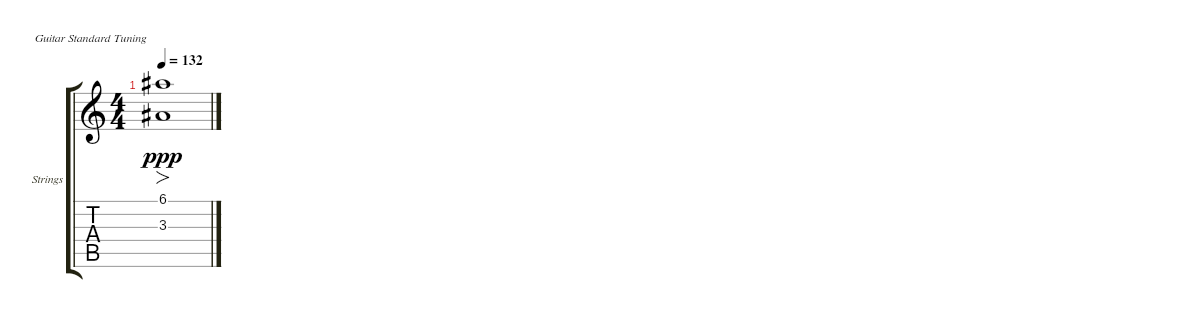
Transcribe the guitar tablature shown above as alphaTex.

\defaultSystemsLayout 4
\bracketExtendMode groupsimilarinstruments
\firstSystemTrackNameOrientation horizontal
\otherSystemsTrackNameOrientation horizontal
\track ("Strings" "Strings") {instrument electricguitarclean}
\staff {score tabs}
\tuning (E4 B3 G3 D3 A2 E2)
\ts (4 4)
\tempo 132
\clef g2
\scale
0.333333
\ks c
(3.3{t} 6.1{t}).1{fo dy ppp} |
\scale
0.333333 |
\scale
0.333333 |
\scale
0.333333 |
\scale
0.333333 |
\scale
0.333333 |
\scale
0.333333 |
\scale
0.333333 |
\scale
0.333333 |
\scale
0.333333 |
\scale
0.333333 |
\scale
0.333333 |
\scale
0.333333 |
\scale
0.333333 |
\scale
0.333333 |
\scale
0.333333
